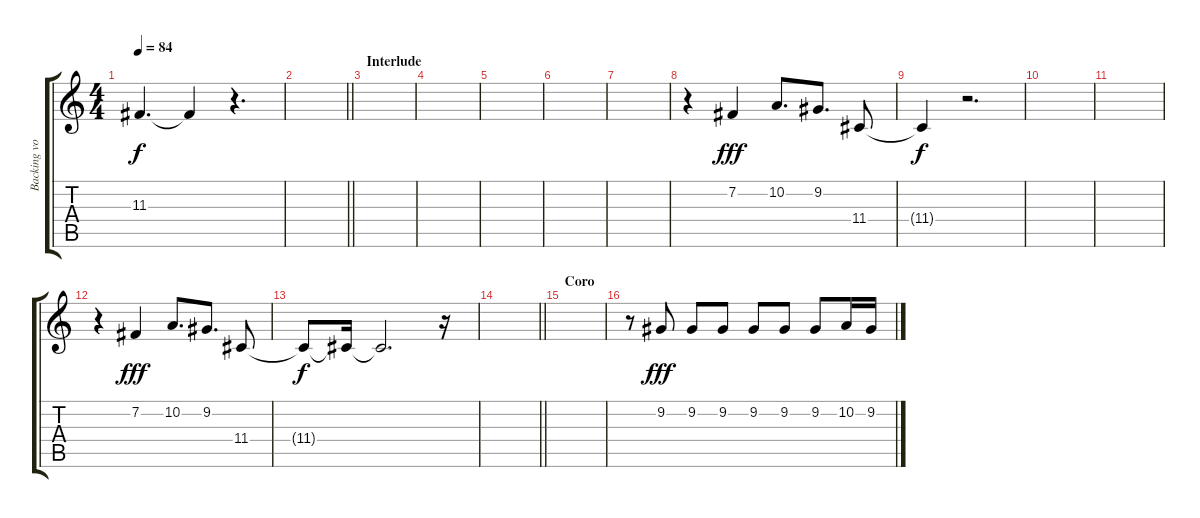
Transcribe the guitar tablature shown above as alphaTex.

\track ("Backing vocals" "Backing vo") {instrument clarinet}
\staff {score tabs}
\tuning (E4 B3 G3 D3 A2 E2) {hide}
\ts (4 4)
\tempo 84
\clef g2
\ks c
11.3{t}.4{d dy f} 11.3{t}.4 r.4{d} |
\barLineRight lightlight
|
\section ("" "Interlude")
|
|
|
|
|
r.4 7.2.4{dy fff} 10.2.8{d} 9.2.8{d} 11.4.8 |
11.4{t}.4{dy f} r.2{d} |
|
|
r.4 7.2.4{dy fff} 10.2.8{d} 9.2.8{d} 11.4.8 |
11.4{t}.8{dy f} 11.4{t}.16 11.4{t}.2{d} r.16 |
\barLineRight lightlight
|
\section ("" "Coro")
|
r.8 9.2.8{dy fff} 9.2.8 9.2.8 9.2.8 9.2.8 9.2.8 10.2.16 9.2.16
